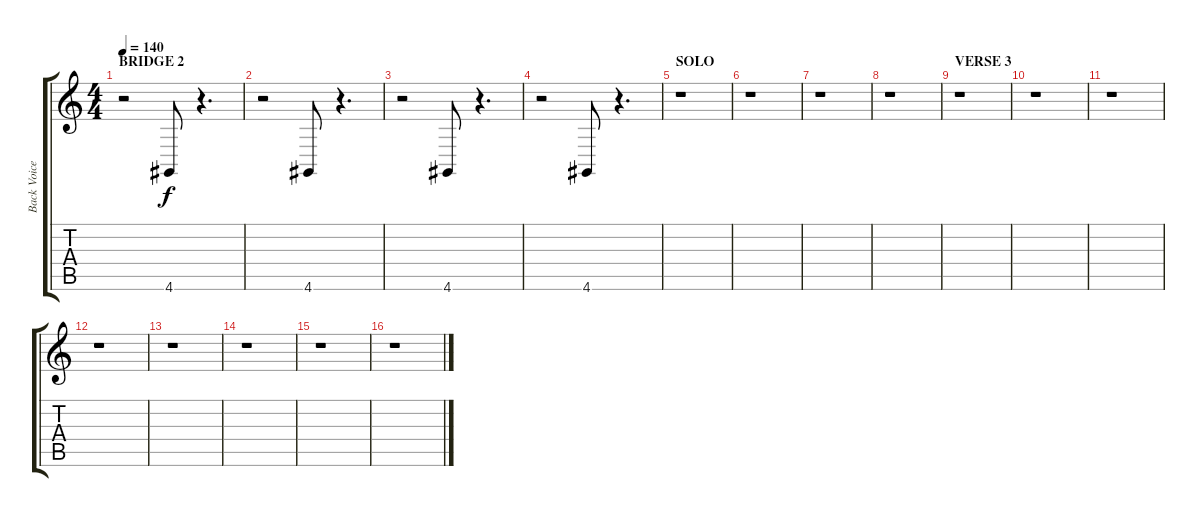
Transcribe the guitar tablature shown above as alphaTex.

\track ("Back Voice" "Back Voice") {instrument stringensemble1}
\staff {score tabs}
\tuning (E4 B3 G3 D3 A2 E2) {hide}
\ts (4 4)
\section ("" "BRIDGE 2")
\tempo 140
\clef g2
\ks c
r.2{dy mp} 4.6.8{dy f} r.4{d} |
r.2 4.6.8 r.4{d} |
r.2 4.6.8 r.4{d} |
r.2 4.6.8 r.4{d} |
\section ("" "SOLO")
r.1 |
r.1 |
r.1 |
r.1 |
\section ("" "VERSE 3")
r.1 |
r.1 |
r.1 |
r.1 |
r.1 |
r.1 |
r.1 |
r.1
